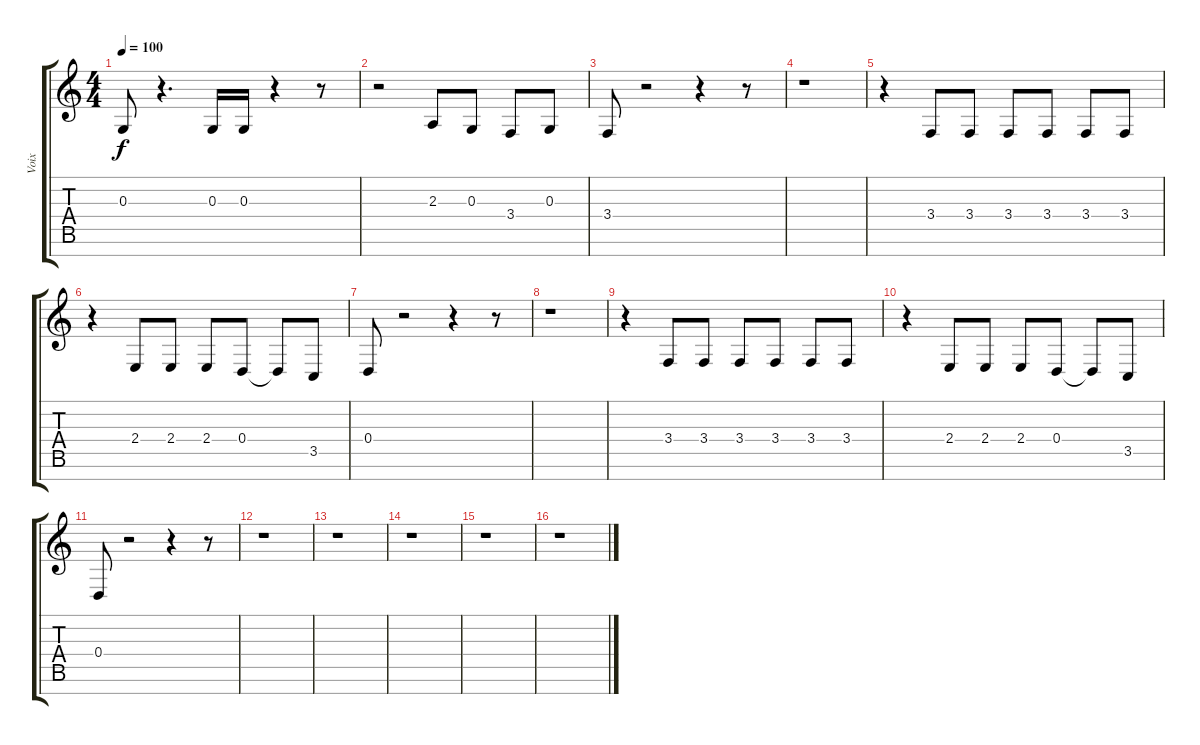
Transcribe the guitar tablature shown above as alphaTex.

\track ("Voix" "Voix") {instrument lead6voice}
\staff {score tabs}
\tuning (E4 B3 G3 D3 A2 E2 B1) {hide}
\ts (4 4)
\tempo 100
\clef g2
\ks c
0.3.8{dy f} r.4{d} 0.3.16 0.3.16 r.4 r.8 |
r.2 2.3.8 0.3.8 3.4.8 0.3.8 |
3.4.8 r.2 r.4 r.8 |
r.1 |
r.4 3.4.8 3.4.8 3.4.8 3.4.8 3.4.8 3.4.8 |
r.4 2.4.8 2.4.8 2.4.8 0.4.8 0.4{t}.8 3.5.8 |
0.4.8 r.2 r.4 r.8 |
r.1 |
r.4 3.4.8 3.4.8 3.4.8 3.4.8 3.4.8 3.4.8 |
r.4 2.4.8 2.4.8 2.4.8 0.4.8 0.4{t}.8 3.5.8 |
0.4.8 r.2 r.4 r.8 |
r.1 |
r.1 |
r.1 |
r.1 |
r.1
